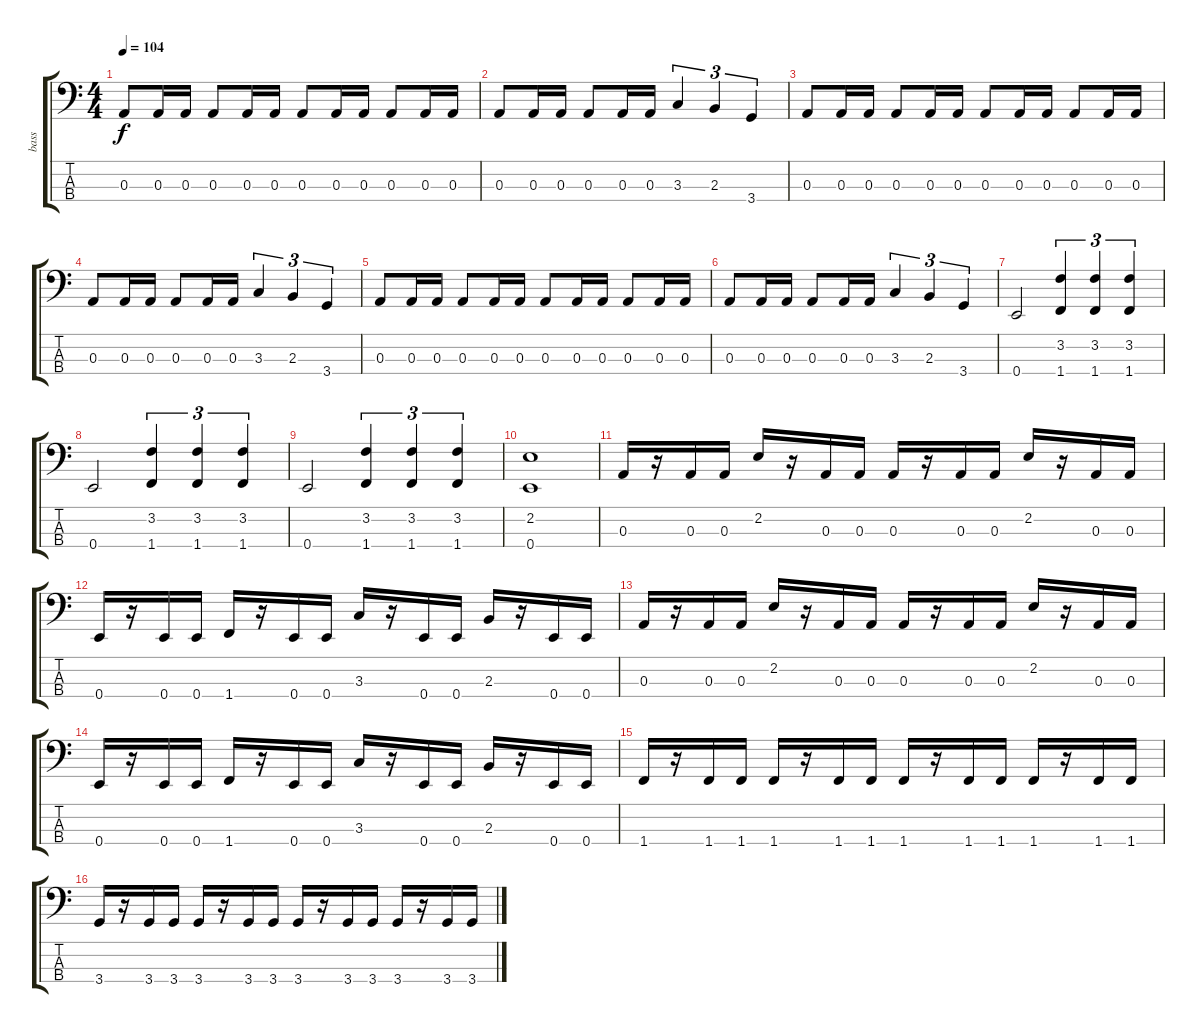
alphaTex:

\track ("bass" "bass") {instrument electricbassfinger}
\staff {score tabs}
\tuning (G2 D2 A1 E1) {hide}
\ts (4 4)
\tempo 104
\clef f4
\ks c
0.3.8{dy f} 0.3.16 0.3.16 0.3.8 0.3.16 0.3.16 0.3.8 0.3.16 0.3.16 0.3.8 0.3.16 0.3.16 |
0.3.8 0.3.16 0.3.16 0.3.8 0.3.16 0.3.16 3.3.4{tu (3 2)} 2.3.4{tu (3 2)} 3.4.4{tu (3 2)} |
0.3.8 0.3.16 0.3.16 0.3.8 0.3.16 0.3.16 0.3.8 0.3.16 0.3.16 0.3.8 0.3.16 0.3.16 |
0.3.8 0.3.16 0.3.16 0.3.8 0.3.16 0.3.16 3.3.4{tu (3 2)} 2.3.4{tu (3 2)} 3.4.4{tu (3 2)} |
0.3.8 0.3.16 0.3.16 0.3.8 0.3.16 0.3.16 0.3.8 0.3.16 0.3.16 0.3.8 0.3.16 0.3.16 |
0.3.8 0.3.16 0.3.16 0.3.8 0.3.16 0.3.16 3.3.4{tu (3 2)} 2.3.4{tu (3 2)} 3.4.4{tu (3 2)} |
0.4.2 (3.2 1.4).4{tu (3 2)} (3.2 1.4).4{tu (3 2)} (3.2 1.4).4{tu (3 2)} |
0.4.2 (3.2 1.4).4{tu (3 2)} (3.2 1.4).4{tu (3 2)} (3.2 1.4).4{tu (3 2)} |
0.4.2 (3.2 1.4).4{tu (3 2)} (3.2 1.4).4{tu (3 2)} (3.2 1.4).4{tu (3 2)} |
(2.2 0.4).1 |
0.3.16 r.16 0.3.16 0.3.16 2.2.16 r.16 0.3.16 0.3.16 0.3.16 r.16 0.3.16 0.3.16 2.2.16 r.16 0.3.16 0.3.16 |
0.4.16 r.16 0.4.16 0.4.16 1.4.16 r.16 0.4.16 0.4.16 3.3.16 r.16 0.4.16 0.4.16 2.3.16 r.16 0.4.16 0.4.16 |
0.3.16 r.16 0.3.16 0.3.16 2.2.16 r.16 0.3.16 0.3.16 0.3.16 r.16 0.3.16 0.3.16 2.2.16 r.16 0.3.16 0.3.16 |
0.4.16 r.16 0.4.16 0.4.16 1.4.16 r.16 0.4.16 0.4.16 3.3.16 r.16 0.4.16 0.4.16 2.3.16 r.16 0.4.16 0.4.16 |
1.4.16 r.16 1.4.16 1.4.16 1.4.16 r.16 1.4.16 1.4.16 1.4.16 r.16 1.4.16 1.4.16 1.4.16 r.16 1.4.16 1.4.16 |
3.4.16 r.16 3.4.16 3.4.16 3.4.16 r.16 3.4.16 3.4.16 3.4.16 r.16 3.4.16 3.4.16 3.4.16 r.16 3.4.16 3.4.16
